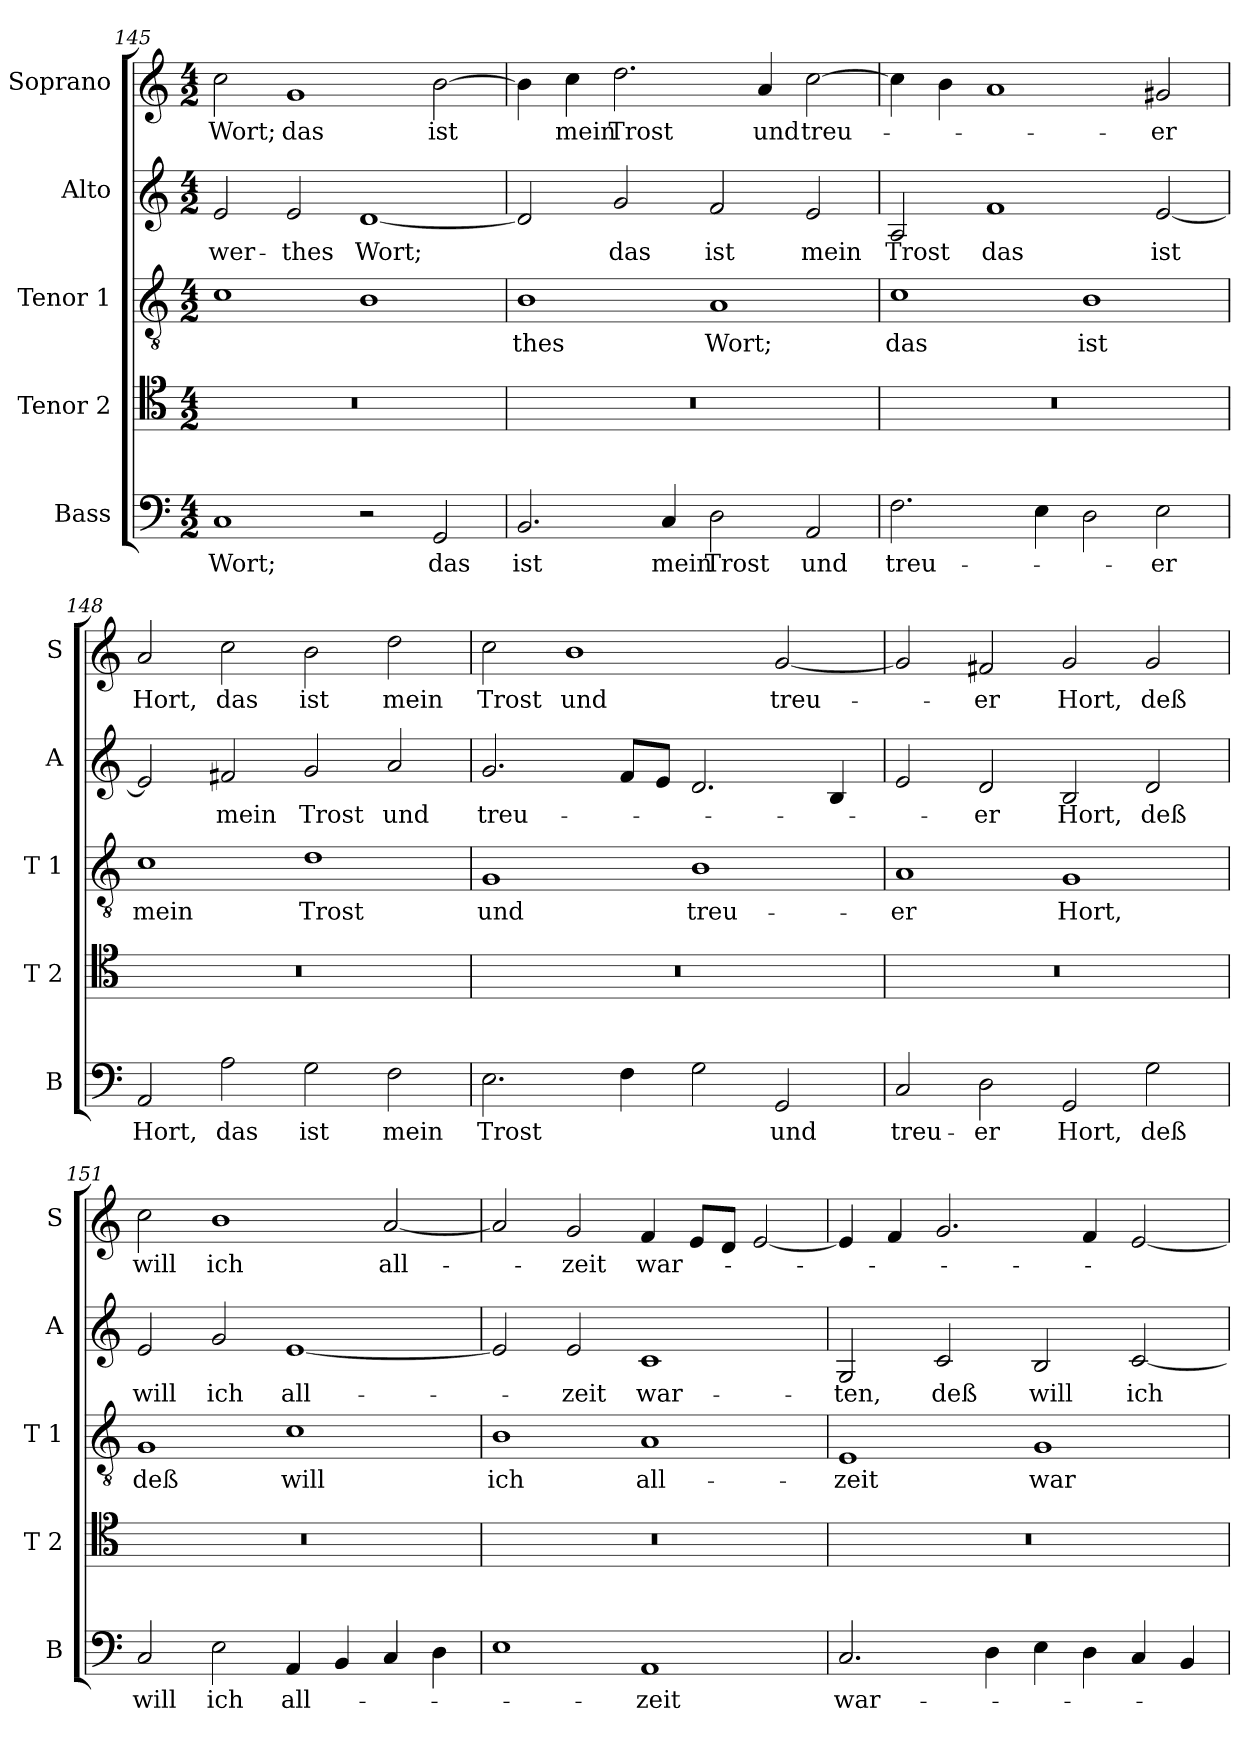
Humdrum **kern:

**kern	**text	**kern	**kern	**text	**kern	**text	**kern	**text
*part5	*part5	*part4	*part3	*part3	*part2	*part2	*part1	*part1
*staff5	*staff5	*staff4	*staff3	*staff3	*staff2	*staff2	*staff1	*staff1
*I"Bass	*	*I"Tenor 2	*I"Tenor 1	*	*I"Alto	*	*I"Soprano	*
*I'B	*	*I'T 2	*I'T 1	*	*I'A	*	*I'S	*
*clefF4	*	*clefC4	*clefGv2	*	*clefG2	*	*clefG2	*
*k[]	*	*k[]	*k[]	*	*k[]	*	*k[]	*
*C:	*	*C:	*C:	*	*C:	*	*C:	*
*M4/2	*	*M4/2	*M4/2	*	*M4/2	*	*M4/2	*
=145	=145	=145	=145	=145	=145	=145	=145	=145
!	!LO:LY:b	!	!	!	!	!LO:LY:b	!	!LO:LY:b
1C	Wort;	0r	1c	.	2e/	wer-	2cc\	Wort;
!	!	!	!	!	!	!LO:LY:b	!	!LO:LY:b
.	.	.	.	.	2e/	-thes	1g	das
!	!	!	!	!	!	!LO:LY:b	!	!
2r	.	.	1B	.	[1d	Wort;	.	.
!	!LO:LY:b	!	!	!	!	!	!	!LO:LY:b
2GG/	das	.	.	.	.	.	[2b\	ist
!!LO:LB:g=z
=146	=146	=146	=146	=146	=146	=146	=146	=146
!	!LO:LY:b	!	!	!LO:LY:b	!	!	!	!
2.BB/	ist	0r	1B	-thes	2d/]	.	4b\]	.
!	!	!	!	!	!	!	!	!LO:LY:b
.	.	.	.	.	.	.	4cc\	mein
!	!	!	!	!	!	!LO:LY:b	!	!LO:LY:b
.	.	.	.	.	2g/	das	2.dd\	Trost
!	!LO:LY:b	!	!	!	!	!	!	!
4C/	mein	.	.	.	.	.	.	.
!	!LO:LY:b	!	!	!LO:LY:b	!	!LO:LY:b	!	!
2D\	Trost	.	1A	Wort;	2f/	ist	.	.
!	!	!	!	!	!	!	!	!LO:LY:b
.	.	.	.	.	.	.	4a/	und
!	!LO:LY:b	!	!	!	!	!LO:LY:b	!	!LO:LY:b
2AA/	und	.	.	.	2e/	mein	[2cc\	treu-
=147	=147	=147	=147	=147	=147	=147	=147	=147
!	!LO:LY:b	!	!	!LO:LY:b	!	!LO:LY:b	!	!
2.F\	treu-	0r	1c	das	2A/	Trost	4cc\]	.
.	.	.	.	.	.	.	4b\	.
!	!	!	!	!	!	!LO:LY:b	!	!
.	.	.	.	.	1f	das	1a	.
4E\	.	.	.	.	.	.	.	.
!	!	!	!	!LO:LY:b	!	!	!	!
2D\	.	.	1B	ist	.	.	.	.
!	!LO:LY:b	!	!	!	!	!LO:LY:b	!	!LO:LY:b
2E\	-er	.	.	.	[2e/	ist	2g#X/	-er
=148	=148	=148	=148	=148	=148	=148	=148	=148
!	!LO:LY:b	!	!	!LO:LY:b	!	!	!	!LO:LY:b
2AA/	Hort,	0r	1c	mein	2e/]	.	2a/	Hort,
!	!LO:LY:b	!	!	!	!	!LO:LY:b	!	!LO:LY:b
2A\	das	.	.	.	2f#X/	mein	2cc\	das
!	!LO:LY:b	!	!	!LO:LY:b	!	!LO:LY:b	!	!LO:LY:b
2G\	ist	.	1d	Trost	2g/	Trost	2b\	ist
!	!LO:LY:b	!	!	!	!	!LO:LY:b	!	!LO:LY:b
2F\	mein	.	.	.	2a/	und	2dd\	mein
=149	=149	=149	=149	=149	=149	=149	=149	=149
!	!LO:LY:b	!	!	!LO:LY:b	!	!LO:LY:b	!	!LO:LY:b
2.E\	Trost	0r	1G	und	2.g/	treu-	2cc\	Trost
!	!	!	!	!	!	!	!	!LO:LY:b
.	.	.	.	.	.	.	1b	und
4F\	.	.	.	.	8f/L	.	.	.
.	.	.	.	.	8e/J	.	.	.
!	!	!	!	!LO:LY:b	!	!	!	!
2G\	.	.	1B	treu-	2.d/	.	.	.
!	!LO:LY:b	!	!	!	!	!	!	!LO:LY:b
2GG/	und	.	.	.	.	.	[2g/	treu-
.	.	.	.	.	4B/	.	.	.
=150	=150	=150	=150	=150	=150	=150	=150	=150
!	!LO:LY:b	!	!	!LO:LY:b	!	!	!	!
2C/	treu-	0r	1A	-er	2e/	.	2g/]	.
!	!LO:LY:b	!	!	!	!	!LO:LY:b	!	!LO:LY:b
2D\	-er	.	.	.	2d/	-er	2f#X/	-er
!	!LO:LY:b	!	!	!LO:LY:b	!	!LO:LY:b	!	!LO:LY:b
2GG/	Hort,	.	1G	Hort,	2B/	Hort,	2g/	Hort,
!	!LO:LY:b	!	!	!	!	!LO:LY:b	!	!LO:LY:b
2G\	deß	.	.	.	2d/	deß	2g/	deß
!!LO:LB:g=z
=151	=151	=151	=151	=151	=151	=151	=151	=151
!	!LO:LY:b	!	!	!LO:LY:b	!	!LO:LY:b	!	!LO:LY:b
2C/	will	0r	1G	deß	2e/	will	2cc\	will
!	!LO:LY:b	!	!	!	!	!LO:LY:b	!	!LO:LY:b
2E\	ich	.	.	.	2g/	ich	1b	ich
!	!LO:LY:b	!	!	!LO:LY:b	!	!LO:LY:b	!	!
4AA/	all-	.	1c	will	[1e	all-	.	.
4BB/	.	.	.	.	.	.	.	.
!	!	!	!	!	!	!	!	!LO:LY:b
4C/	.	.	.	.	.	.	[2a/	all-
4D\	.	.	.	.	.	.	.	.
=152	=152	=152	=152	=152	=152	=152	=152	=152
!	!	!	!	!LO:LY:b	!	!	!	!
1E	.	0r	1B	ich	2e/]	.	2a/]	.
!	!	!	!	!	!	!LO:LY:b	!	!LO:LY:b
.	.	.	.	.	2e/	-zeit	2g/	-zeit
!	!LO:LY:b	!	!	!LO:LY:b	!	!LO:LY:b	!	!LO:LY:b
1AA	-zeit	.	1A	all-	1c	war-	4f/	war-
.	.	.	.	.	.	.	8e/L	.
.	.	.	.	.	.	.	8d/J	.
.	.	.	.	.	.	.	[2e/	.
=153	=153	=153	=153	=153	=153	=153	=153	=153
!	!LO:LY:b	!	!	!LO:LY:b	!	!LO:LY:b	!	!
2.C/	war-	0r	1E	-zeit	2G/	-ten,	4e/]	.
.	.	.	.	.	.	.	4f/	.
!	!	!	!	!	!	!LO:LY:b	!	!
.	.	.	.	.	2c/	deß	2.g/	.
4D\	.	.	.	.	.	.	.	.
!	!	!	!	!LO:LY:b	!	!LO:LY:b	!	!
4E\	.	.	1G	war-	2B/	will	.	.
4D\	.	.	.	.	.	.	4f/	.
!	!	!	!	!	!	!LO:LY:b	!	!
4C/	.	.	.	.	[2c/	ich	[2e/	.
4BB/	.	.	.	.	.	.	.	.
=	=	=	=	=	=	=	=	=
*-	*-	*-	*-	*-	*-	*-	*-	*-
